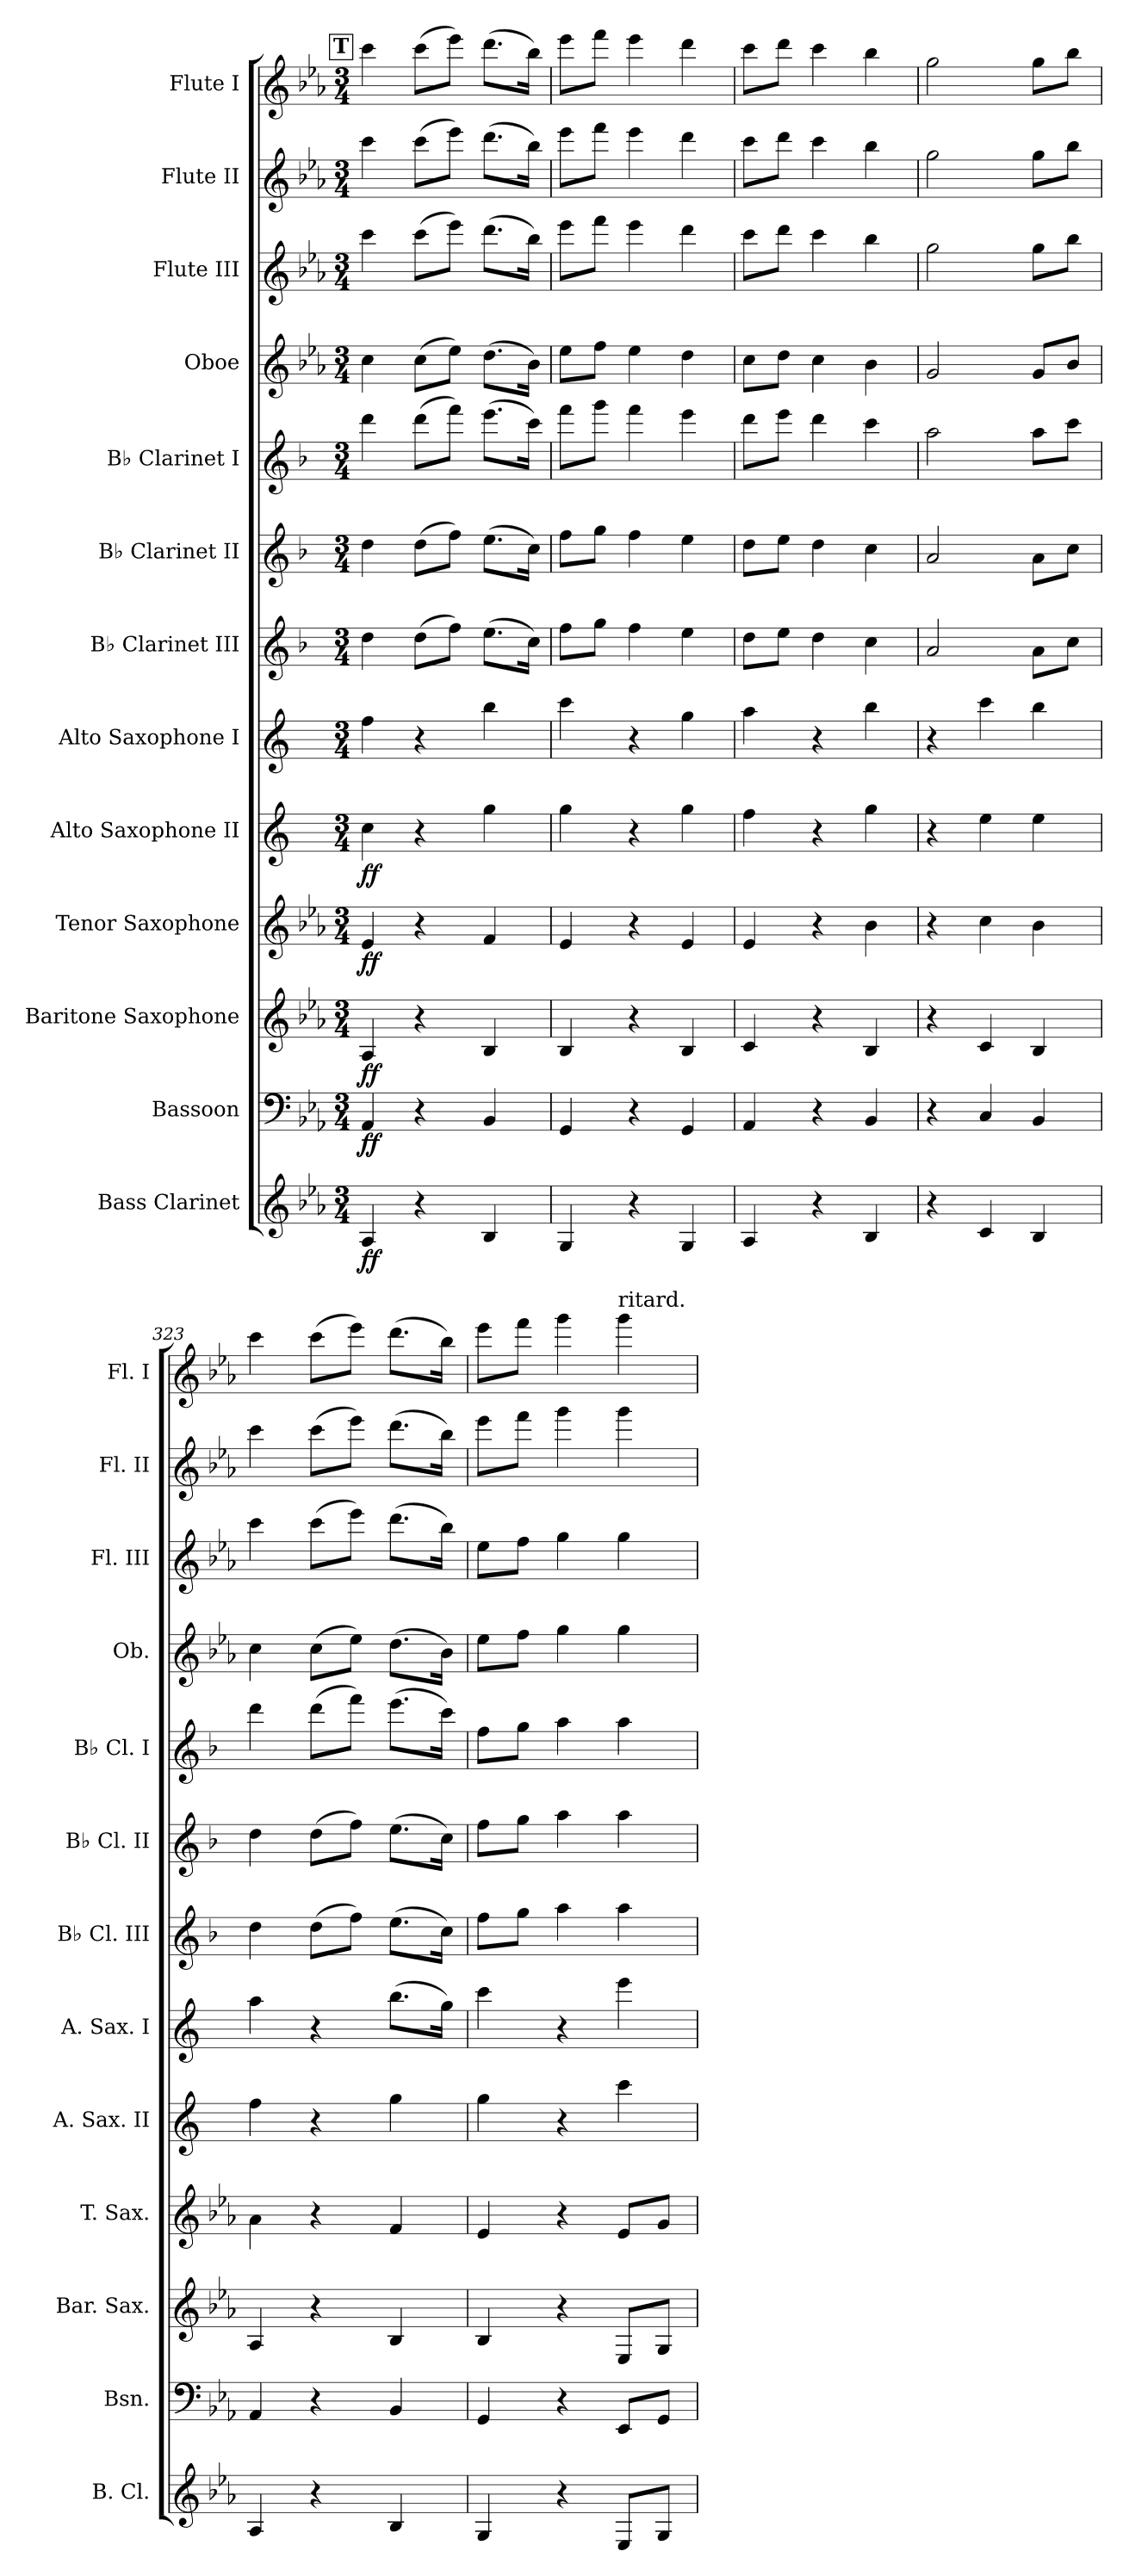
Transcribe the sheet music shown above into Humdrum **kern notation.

**kern	**dynam	**kern	**dynam	**kern	**dynam	**kern	**dynam	**kern	**dynam	**kern	**kern	**kern	**kern	**kern	**kern	**kern	**kern
*part13	*part13	*part12	*part12	*part11	*part11	*part10	*part10	*part9	*part9	*part8	*part7	*part6	*part5	*part4	*part3	*part2	*part1
*staff13	*staff13	*staff12	*staff12	*staff11	*staff11	*staff10	*staff10	*staff9	*staff9	*staff8	*staff7	*staff6	*staff5	*staff4	*staff3	*staff2	*staff1
*I"Bass Clarinet	*	*I"Bassoon	*	*I"Baritone Saxophone	*	*I"Tenor Saxophone	*	*I"Alto Saxophone II	*	*I"Alto Saxophone I	*I"B♭ Clarinet III	*I"B♭ Clarinet II	*I"B♭ Clarinet I	*I"Oboe	*I"Flute III	*I"Flute II	*I"Flute I
*I'B. Cl.	*	*I'Bsn.	*	*I'Bar. Sax.	*	*I'T. Sax.	*	*I'A. Sax. II	*	*I'A. Sax. I	*I'B♭ Cl. III	*I'B♭ Cl. II	*I'B♭ Cl. I	*I'Ob.	*I'Fl. III	*I'Fl. II	*I'Fl. I
*clefG2	*	*clefF4	*	*clefG2	*	*clefG2	*	*clefG2	*	*clefG2	*clefG2	*clefG2	*clefG2	*clefG2	*clefG2	*clefG2	*clefG2
*ITrd8c14	*	*	*	*ITrd12c21	*	*ITrd8c14	*	*ITrd5c9	*	*ITrd5c9	*ITrd1c2	*ITrd1c2	*ITrd1c2	*	*	*	*
*k[b-e-a-]	*	*k[b-e-a-]	*	*k[b-e-a-]	*	*k[b-e-a-]	*	*k[b-e-a-]	*	*k[b-e-a-]	*k[b-e-a-]	*k[b-e-a-]	*k[b-e-a-]	*k[b-e-a-]	*k[b-e-a-]	*k[b-e-a-]	*k[b-e-a-]
*M3/4	*	*M3/4	*	*M3/4	*	*M3/4	*	*M3/4	*	*M3/4	*M3/4	*M3/4	*M3/4	*M3/4	*M3/4	*M3/4	*M3/4
!!LO:REH:place=s1:a:B:fs=14:t=T
=319	=319	=319	=319	=319	=319	=319	=319	=319	=319	=319	=319	=319	=319	=319	=319	=319	=319
!	!LO:DY:b	!	!LO:DY:b	!	!LO:DY:b	!	!LO:DY:b	!	!LO:DY:b	!	!	!	!	!	!	!	!
4AA-/	ff	4AA-/	ff	4AA-/	ff	4E-/	ff	4e-\	ff	4a-\	4cc\	4cc\	4ccc\	4cc\	4ccc\	4ccc\	4ccc\
4r	.	4r	.	4r	.	4r	.	4r	.	4r	(>8cc\L	(>8cc\L	(>8ccc\L	(>8cc\L	(>8ccc\L	(>8ccc\L	(>8ccc\L
.	.	.	.	.	.	.	.	.	.	.	8ee-\J)	8ee-\J)	8eee-\J)	8ee-\J)	8eee-\J)	8eee-\J)	8eee-\J)
4BB-/	.	4BB-/	.	4BB-/	.	4F/	.	4b-\	.	4dd\	(>8.dd\L	(>8.dd\L	(>8.ddd\L	(>8.dd\L	(>8.ddd\L	(>8.ddd\L	(>8.ddd\L
.	.	.	.	.	.	.	.	.	.	.	16b-\Jk)	16b-\Jk)	16bb-\Jk)	16b-\Jk)	16bb-\Jk)	16bb-\Jk)	16bb-\Jk)
=320	=320	=320	=320	=320	=320	=320	=320	=320	=320	=320	=320	=320	=320	=320	=320	=320	=320
4GG/	.	4GG/	.	4BB-/	.	4E-/	.	4b-\	.	4ee-\	8ee-\L	8ee-\L	8eee-\L	8ee-\L	8eee-\L	8eee-\L	8eee-\L
.	.	.	.	.	.	.	.	.	.	.	8ff\J	8ff\J	8fff\J	8ff\J	8fff\J	8fff\J	8fff\J
4r	.	4r	.	4r	.	4r	.	4r	.	4r	4ee-\	4ee-\	4eee-\	4ee-\	4eee-\	4eee-\	4eee-\
4GG/	.	4GG/	.	4BB-/	.	4E-/	.	4b-\	.	4b-\	4dd\	4dd\	4ddd\	4dd\	4ddd\	4ddd\	4ddd\
=321	=321	=321	=321	=321	=321	=321	=321	=321	=321	=321	=321	=321	=321	=321	=321	=321	=321
4AA-/	.	4AA-/	.	4C/	.	4E-/	.	4a-\	.	4cc\	8cc\L	8cc\L	8ccc\L	8cc\L	8ccc\L	8ccc\L	8ccc\L
.	.	.	.	.	.	.	.	.	.	.	8dd\J	8dd\J	8ddd\J	8dd\J	8ddd\J	8ddd\J	8ddd\J
4r	.	4r	.	4r	.	4r	.	4r	.	4r	4cc\	4cc\	4ccc\	4cc\	4ccc\	4ccc\	4ccc\
4BB-/	.	4BB-/	.	4BB-/	.	4B-\	.	4b-\	.	4dd\	4b-\	4b-\	4bb-\	4b-\	4bb-\	4bb-\	4bb-\
=322	=322	=322	=322	=322	=322	=322	=322	=322	=322	=322	=322	=322	=322	=322	=322	=322	=322
4r	.	4r	.	4r	.	4r	.	4r	.	4r	2g/	2g/	2gg\	2g/	2gg\	2gg\	2gg\
4C/	.	4C/	.	4C/	.	4c\	.	4g\	.	4ee-\	.	.	.	.	.	.	.
4BB-/	.	4BB-/	.	4BB-/	.	4B-\	.	4g\	.	4dd\	8g\L	8g\L	8gg\L	8g/L	8gg\L	8gg\L	8gg\L
.	.	.	.	.	.	.	.	.	.	.	8b-\J	8b-\J	8bb-\J	8b-/J	8bb-\J	8bb-\J	8bb-\J
=323	=323	=323	=323	=323	=323	=323	=323	=323	=323	=323	=323	=323	=323	=323	=323	=323	=323
4AA-/	.	4AA-/	.	4AA-/	.	4A-\	.	4a-\	.	4cc\	4cc\	4cc\	4ccc\	4cc\	4ccc\	4ccc\	4ccc\
4r	.	4r	.	4r	.	4r	.	4r	.	4r	(>8cc\L	(>8cc\L	(>8ccc\L	(>8cc\L	(>8ccc\L	(>8ccc\L	(>8ccc\L
.	.	.	.	.	.	.	.	.	.	.	8ee-\J)	8ee-\J)	8eee-\J)	8ee-\J)	8eee-\J)	8eee-\J)	8eee-\J)
4BB-/	.	4BB-/	.	4BB-/	.	4F/	.	4b-\	.	(>8.dd\L	(>8.dd\L	(>8.dd\L	(>8.ddd\L	(>8.dd\L	(>8.ddd\L	(>8.ddd\L	(>8.ddd\L
.	.	.	.	.	.	.	.	.	.	16b-\Jk)	16b-\Jk)	16b-\Jk)	16bb-\Jk)	16b-\Jk)	16bb-\Jk)	16bb-\Jk)	16bb-\Jk)
=324	=324	=324	=324	=324	=324	=324	=324	=324	=324	=324	=324	=324	=324	=324	=324	=324	=324
4GG/	.	4GG/	.	4BB-/	.	4E-/	.	4b-\	.	4ee-\	8ee-\L	8ee-\L	8ee-\L	8ee-\L	8ee-\L	8eee-\L	8eee-\L
.	.	.	.	.	.	.	.	.	.	.	8ff\J	8ff\J	8ff\J	8ff\J	8ff\J	8fff\J	8fff\J
4r	.	4r	.	4r	.	4r	.	4r	.	4r	4gg\	4gg\	4gg\	4gg\	4gg\	4ggg\	4ggg\
!	!	!	!	!	!	!	!	!	!	!	!	!	!	!	!	!	!LO:TX:a:t=ritard.
8EE-/L	.	8EE-/L	.	8EE-/L	.	8E-/L	.	4ee-\	.	4gg\	4gg\	4gg\	4gg\	4gg\	4gg\	4ggg\	4ggg\
8GG/J	.	8GG/J	.	8GG/J	.	8G/J	.	.	.	.	.	.	.	.	.	.	.
=	=	=	=	=	=	=	=	=	=	=	=	=	=	=	=	=	=
*-	*-	*-	*-	*-	*-	*-	*-	*-	*-	*-	*-	*-	*-	*-	*-	*-	*-
